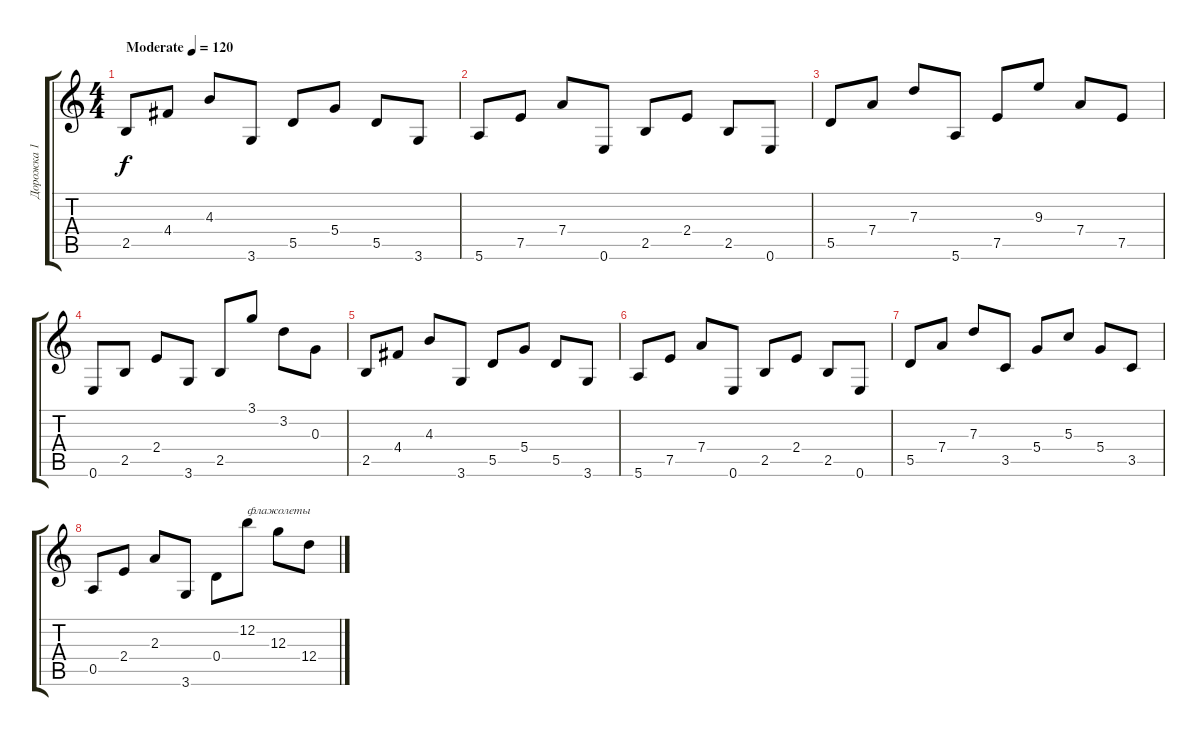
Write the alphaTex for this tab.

\track ("Дорожка 1" "Дорожка 1") {instrument acousticguitarsteel}
\staff {score tabs}
\tuning (E4 B3 G3 D3 A2 E2) {hide}
\ts (4 4)
\tempo (120 "Moderate")
\clef g2
\ks c
2.5.8{dy f instrument acousticguitarsteel} 4.4.8 4.3.8 3.6.8 5.5.8 5.4.8 5.5.8 3.6.8 |
5.6.8 7.5.8 7.4.8 0.6.8 2.5.8 2.4.8 2.5.8 0.6.8 |
5.5.8 7.4.8 7.3.8 5.6.8 7.5.8 9.3.8 7.4.8 7.5.8 |
0.6.8 2.5.8 2.4.8 3.6.8 2.5.8 3.1.8 3.2.8 0.3.8 |
2.5.8 4.4.8 4.3.8 3.6.8 5.5.8 5.4.8 5.5.8 3.6.8 |
5.6.8 7.5.8 7.4.8 0.6.8 2.5.8 2.4.8 2.5.8 0.6.8 |
5.5.8 7.4.8 7.3.8 3.5.8 5.4.8 5.3.8 5.4.8 3.5.8 |
0.5.8 2.4.8 2.3.8 3.6.8 0.4.8 12.2.8{txt "флажолеты"} 12.3.8 12.4.8
